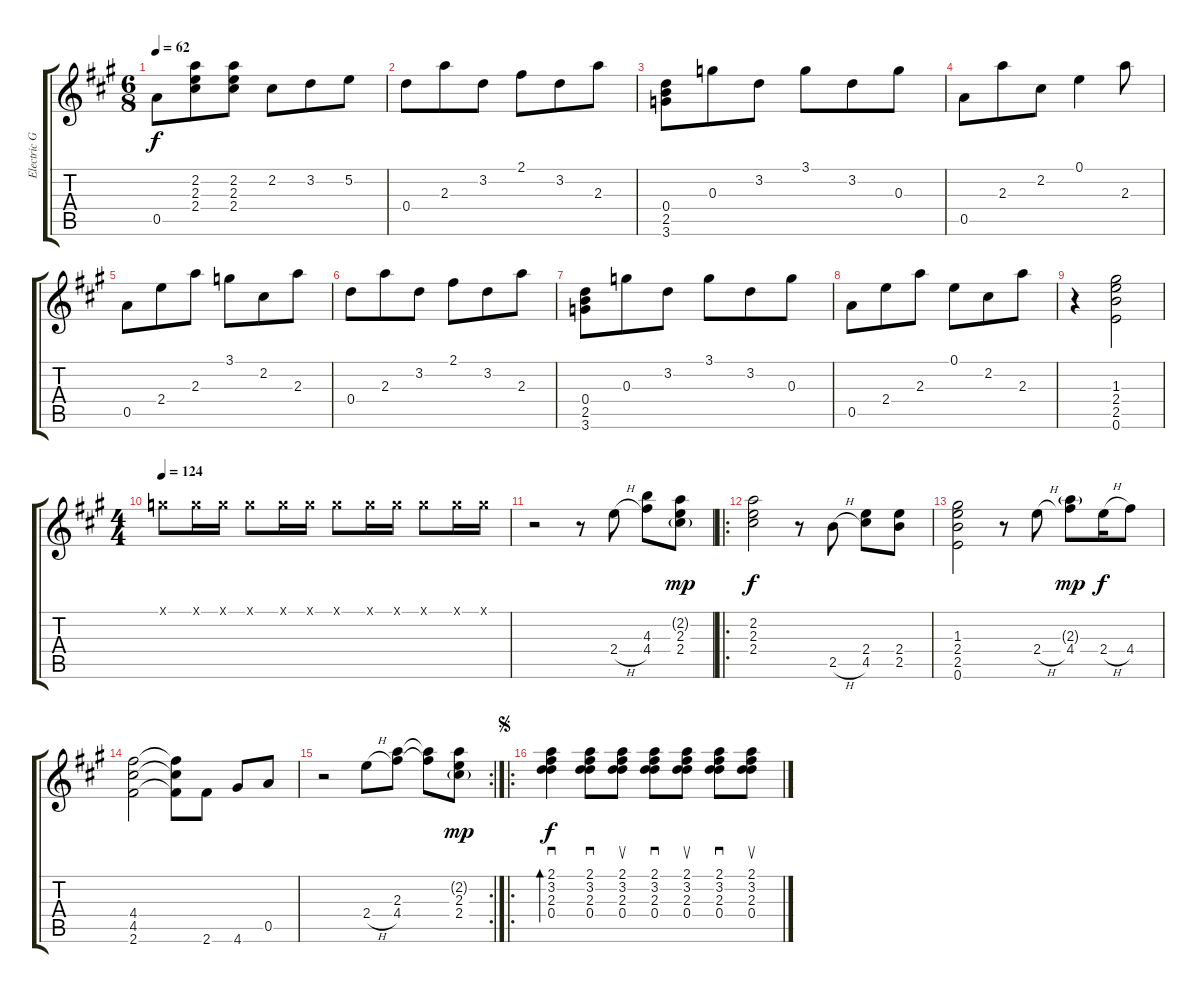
\track ("Electric Guitar w/clean tone" "Electric G") {instrument electricguitarclean}
\staff {score tabs}
\tuning (E4 B3 G4 D4 A3 E3) {hide}
\ts (6 8)
\tempo 62
\clef g2
\ks a
0.5.8{dy f} (2.2 2.3 2.4).8 (2.2 2.3 2.4).8 2.2.8 3.2.8 5.2.8 |
0.4.8 2.3.8 3.2.8 2.1.8 3.2.8 2.3.8 |
(0.4 2.5 3.6).8 0.3.8 3.2.8 3.1.8 3.2.8 0.3.8 |
0.5.8 2.3.8 2.2.8 0.1.4 2.3.8 |
0.5.8 2.4.8 2.3.8 3.1.8 2.2.8 2.3.8 |
0.4.8 2.3.8 3.2.8 2.1.8 3.2.8 2.3.8 |
(0.4 2.5 3.6).8 0.3.8 3.2.8 3.1.8 3.2.8 0.3.8 |
0.5.8 2.4.8 2.3.8 0.1.8 2.2.8 2.3.8 |
r.4 (1.3 2.4 2.5 0.6).2 |
\ts (4 4)
\tempo 124
3.1{x}.8 3.1{x}.16 3.1{x}.16 3.1{x}.8 3.1{x}.16 3.1{x}.16 3.1{x}.8 3.1{x}.16 3.1{x}.16 3.1{x}.8 3.1{x}.16 3.1{x}.16 |
r.2 r.8 2.4{h}.8 (4.3 4.4).8 (2.2{g} 2.3 2.4).8{dy mp} |
\ro
(2.2 2.3 2.4).2{dy f} r.8 2.5{h}.8 (2.4 4.5).8 (2.4 2.5).8 |
(1.3 2.4 2.5 0.6).2 r.8 2.4{h}.8 (2.3{g} 4.4).8{dy mp} 2.4{h}.16{dy f} 4.4.8 |
(4.4 4.5 2.6).2 (4.4{t} 4.5{t} 2.6{t}).8 2.6.8 4.6.8 0.5.8 |
\rc 2
r.2 2.4{h}.8 (2.3 4.4).8 (2.3{t} 4.4{t}).8 (2.2{g} 2.3 2.4).8{dy mp} |
\ro
\jump segno
(2.1 3.2 2.3 0.4).4{sd bd 30 dy f} (2.1 3.2 2.3 0.4).8{sd} (2.1 3.2 2.3 0.4).8{su} (2.1 3.2 2.3 0.4).8{sd} (2.1 3.2 2.3 0.4).8{su} (2.1 3.2 2.3 0.4).8{sd} (2.1 3.2 2.3 0.4).8{su}
